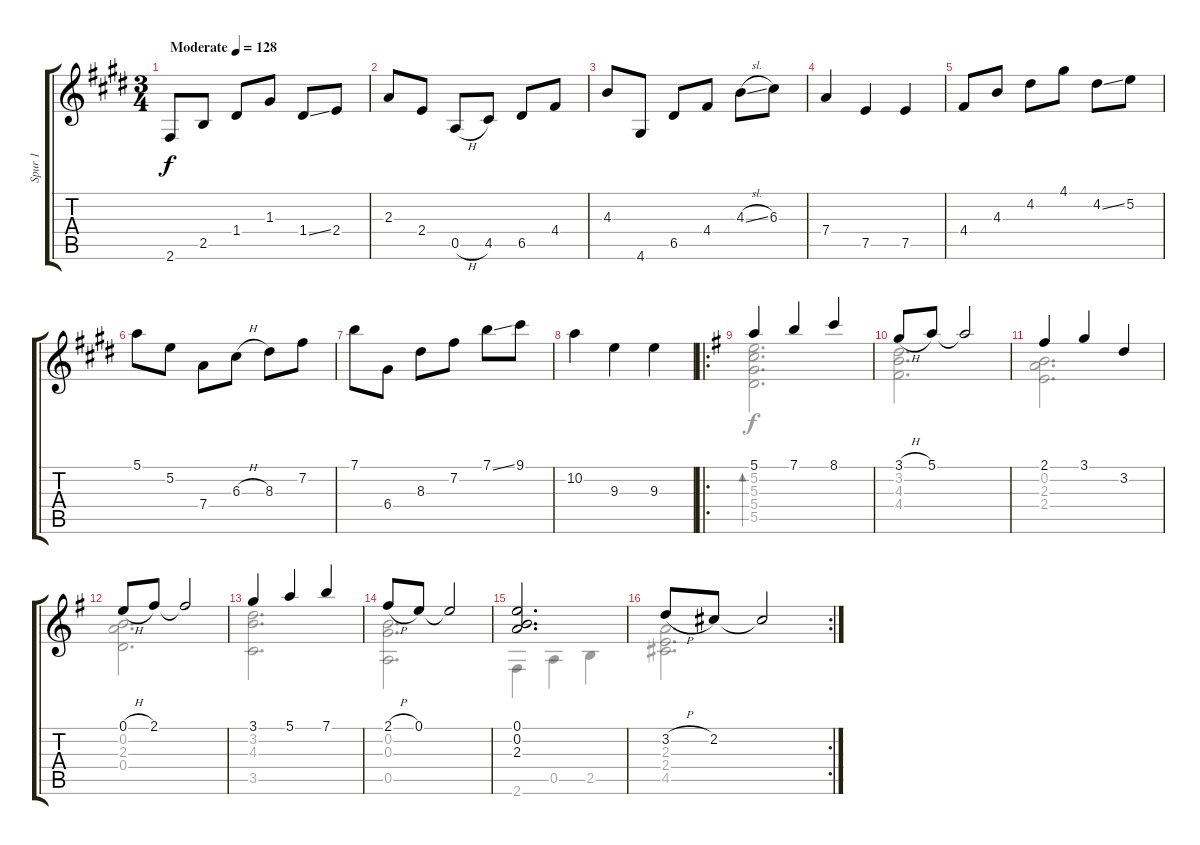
\track ("Spur 1" "Spur 1") {instrument acousticguitarnylon}
\staff {score tabs}
\tuning (E4 B3 G3 D3 A2 E2) {hide}
\voice
\ts (3 4)
\tempo (128 "Moderate")
\clef g2
\ks e
2.6.8{dy f instrument acousticguitarnylon} 2.5.8 1.4.8 1.3.8 1.4{ss}.8 2.4.8 |
2.3.8 2.4.8 0.5{h}.8 4.5.8 6.5.8 4.4.8 |
4.3.8 4.6.8 6.5.8 4.4.8 4.3{sl}.8 6.3.8 |
7.4.4 7.5.4 7.5.4 |
4.4.8 4.3.8 4.2.8 4.1.8 4.2{ss}.8 5.2.8 |
5.1.8 5.2.8 7.4.8 6.3{h}.8 8.3.8 7.2.8 |
7.1.8 6.4.8 8.3.8 7.2.8 7.1{ss}.8 9.1.8 |
10.2.4 9.3.4 9.3.4 |
\ro
\ks g
5.1.4 7.1.4 8.1.4 |
3.1{h}.8 5.1.8 5.1{t}.2 |
2.1.4 3.1.4 3.2.4 |
0.1{h}.8 2.1.8 2.1{t}.2 |
3.1.4 5.1.4 7.1.4 |
2.1{h}.8 0.1.8 0.1{t}.2 |
(0.1 0.2 2.3).2{d} |
\rc 2
3.2{h}.8 2.2.8 2.2{t}.2
\voice
\clef g2
\ottava regular
\simile none
\ks e
|
|
|
|
|
|
|
|
\ks g
(5.2 5.3 5.4 5.5).2{d bd 240} |
(3.2 4.3 4.4).2{d} |
(0.2 2.3 2.4).2{d} |
(0.2 2.3 0.4).2{d} |
(3.2 4.3 3.5).2{d} |
(0.2 0.3 0.5).2{d} |
2.6.4 0.5.4 2.5.4 |
(2.3 2.4 4.5).2{d}
